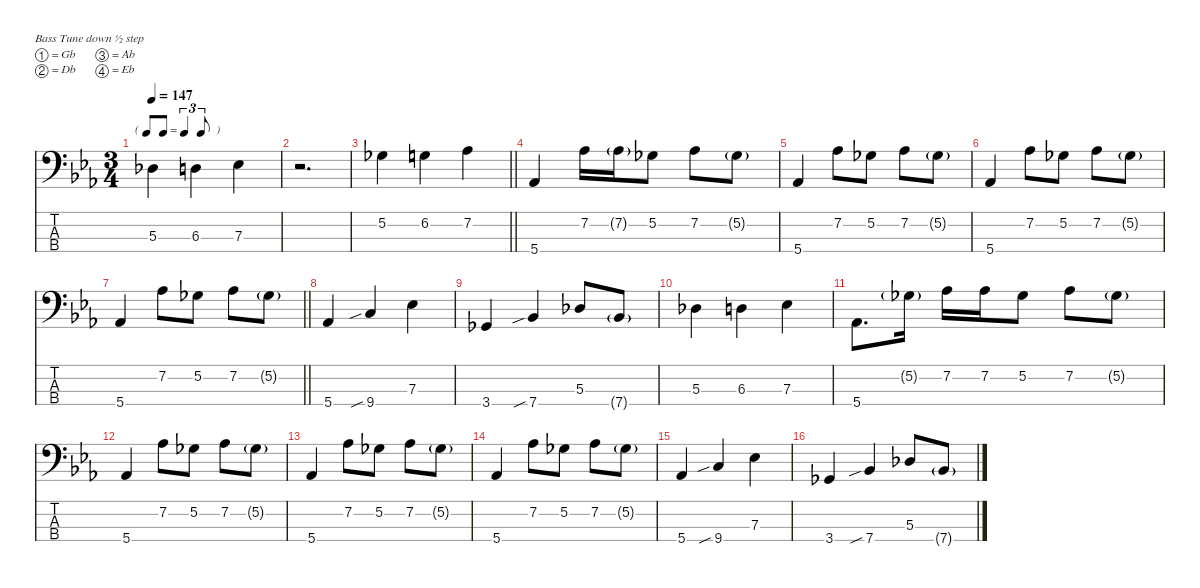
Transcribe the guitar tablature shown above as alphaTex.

\defaultSystemsLayout 4
\hideDynamics
\bracketExtendMode nobrackets
\singleTrackTrackNamePolicy hidden
\multiTrackTrackNamePolicy hidden
\firstSystemTrackNameMode fullname
\firstSystemTrackNameOrientation horizontal
\otherSystemsTrackNameOrientation horizontal
\track ("Bass" "el.bs.") {defaultSystemsLayout 8 instrument electricbassfinger}
\staff {score tabs}
\tuning (Gb2 Db2 Ab1 Eb1)
\ts (3 4)
\beaming (8 2 2 2)
\tf triplet8th
\tempo 147
\clef f4
\ks eb
5.3{acc b}.4{dy f instrument electricbassfinger beam Down} 6.3{acc forcenatural}.4{beam Down} 7.3{acc b}.4{beam Down} |
r.2{d beam Down} |
\barLineRight lightlight
5.2{acc b}.4{beam Down} 6.2{acc forcenatural}.4{beam Down} 7.2{acc b}.4{beam Down} |
5.4{acc b}.4{beam Up} 7.2{acc b}.16{beam Down} 7.2{g acc b}.16{dy mf beam Down} 5.2{acc b}.8{dy f beam Down} 7.2{acc b}.8{beam Down} 5.2{g acc b}.8{dy mf beam Down} |
5.4{acc b}.4{dy f beam Up} 7.2{acc b}.8{beam Down} 5.2{acc b}.8{beam Down} 7.2{acc b}.8{beam Down} 5.2{g acc b}.8{dy mf beam Down} |
5.4{acc b}.4{dy f beam Up} 7.2{acc b}.8{beam Down} 5.2{acc b}.8{beam Down} 7.2{acc b}.8{beam Down} 5.2{g acc b}.8{dy mf beam Down} |
\barLineRight lightlight
5.4{acc b}.4{dy f beam Up} 7.2{acc b}.8{beam Down} 5.2{acc b}.8{beam Down} 7.2{acc b}.8{beam Down} 5.2{g acc b}.8{dy mf beam Down} |
5.4{acc b}.4{dy f beam Up} 9.4{sib acc forcenatural}.4{beam Up} 7.3{acc b}.4{beam Down} |
3.4{acc b}.4{beam Up} 7.4{sib acc b}.4{beam Up} 5.3{acc b}.8{beam Up} 7.4{g acc b}.8{dy mf beam Up} |
5.3{acc b}.4{dy f beam Down} 6.3{acc forcenatural}.4{beam Down} 7.3{acc b}.4{beam Down} |
5.4{acc b}.8{d beam Down} 5.2{g acc b}.16{dy mf beam Down} 7.2{acc b}.16{dy f beam Down} 7.2{acc b}.16{beam Down} 5.2{acc b}.8{beam Down} 7.2{acc b}.8{beam Down} 5.2{g acc b}.8{dy mf beam Down} |
5.4{acc b}.4{dy f beam Up} 7.2{acc b}.8{beam Down} 5.2{acc b}.8{beam Down} 7.2{acc b}.8{beam Down} 5.2{g acc b}.8{dy mf beam Down} |
5.4{acc b}.4{dy f beam Up} 7.2{acc b}.8{beam Down} 5.2{acc b}.8{beam Down} 7.2{acc b}.8{beam Down} 5.2{g acc b}.8{dy mf beam Down} |
5.4{acc b}.4{dy f beam Up} 7.2{acc b}.8{beam Down} 5.2{acc b}.8{beam Down} 7.2{acc b}.8{beam Down} 5.2{g acc b}.8{dy mf beam Down} |
5.4{acc b}.4{dy f beam Up} 9.4{sib acc forcenatural}.4{beam Up} 7.3{acc b}.4{beam Down} |
3.4{acc b}.4{beam Up} 7.4{sib acc b}.4{beam Up} 5.3{acc b}.8{beam Up} 7.4{g acc b}.8{dy mf beam Up}
